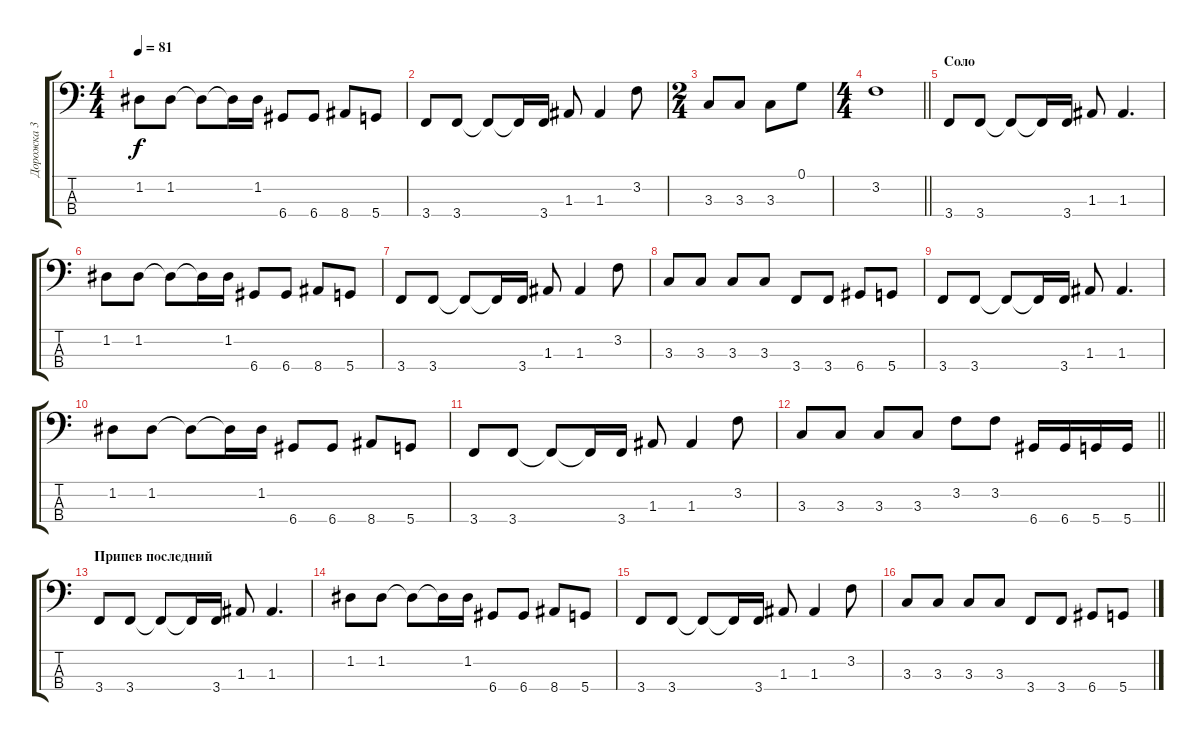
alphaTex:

\track ("Дорожка 3" "Дорожка 3") {instrument electricbassfinger}
\staff {score tabs}
\tuning (G2 D2 A1 D1) {hide}
\ts (4 4)
\tempo 81
\clef f4
\ks c
1.2.8{dy f} 1.2.8 1.2{t}.8 1.2{t}.16 1.2.16 6.4.8 6.4.8 8.4.8 5.4.8 |
3.4.8 3.4.8 3.4{t}.8 3.4{t}.16 3.4.16 1.3.8 1.3.4 3.2.8 |
\ts (2 4)
3.3.8 3.3.8 3.3.8 0.1.8 |
\ts (4 4)
\barLineRight lightlight
3.2.1 |
\section ("" "Соло")
3.4.8 3.4.8 3.4{t}.8 3.4{t}.16 3.4.16 1.3.8 1.3.4{d} |
1.2.8 1.2.8 1.2{t}.8 1.2{t}.16 1.2.16 6.4.8 6.4.8 8.4.8 5.4.8 |
3.4.8 3.4.8 3.4{t}.8 3.4{t}.16 3.4.16 1.3.8 1.3.4 3.2.8 |
3.3.8 3.3.8 3.3.8 3.3.8 3.4.8 3.4.8 6.4.8 5.4.8 |
3.4.8 3.4.8 3.4{t}.8 3.4{t}.16 3.4.16 1.3.8 1.3.4{d} |
1.2.8 1.2.8 1.2{t}.8 1.2{t}.16 1.2.16 6.4.8 6.4.8 8.4.8 5.4.8 |
3.4.8 3.4.8 3.4{t}.8 3.4{t}.16 3.4.16 1.3.8 1.3.4 3.2.8 |
\barLineRight lightlight
3.3.8 3.3.8 3.3.8 3.3.8 3.2.8 3.2.8 6.4.16 6.4.16 5.4.16 5.4.16 |
\section ("" "Припев последний")
3.4.8 3.4.8 3.4{t}.8 3.4{t}.16 3.4.16 1.3.8 1.3.4{d} |
1.2.8 1.2.8 1.2{t}.8 1.2{t}.16 1.2.16 6.4.8 6.4.8 8.4.8 5.4.8 |
3.4.8 3.4.8 3.4{t}.8 3.4{t}.16 3.4.16 1.3.8 1.3.4 3.2.8 |
3.3.8 3.3.8 3.3.8 3.3.8 3.4.8 3.4.8 6.4.8 5.4.8
